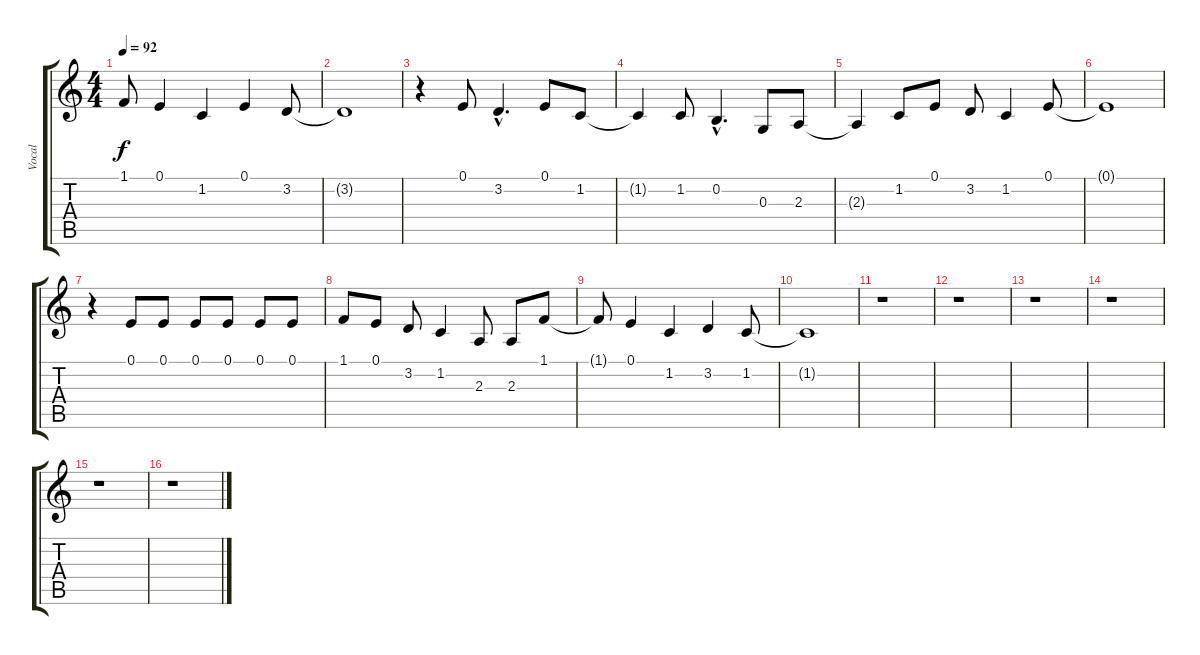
\track ("Vocal" "Vocal") {instrument stringensemble1}
\staff {score tabs}
\tuning (E4 B3 G3 D3 A2 E2) {hide}
\ts (4 4)
\tempo 92
\clef g2
\ks c
1.1{t}.8{dy f} 0.1.4 1.2.4 0.1.4 3.2.8 |
3.2{t}.1 |
r.4 0.1.8 3.2{hac}.4{d} 0.1.8 1.2.8 |
1.2{t}.4 1.2.8 0.2{hac}.4{d} 0.3.8 2.3.8 |
2.3{t}.4 1.2.8 0.1.8 3.2.8 1.2.4 0.1.8 |
0.1{t}.1 |
r.4 0.1.8 0.1.8 0.1.8 0.1.8 0.1.8 0.1.8 |
1.1.8 0.1.8 3.2.8 1.2.4 2.3.8 2.3.8 1.1.8 |
1.1{t}.8 0.1.4 1.2.4 3.2.4 1.2.8 |
1.2{t}.1 |
r.1 |
r.1 |
r.1 |
r.1 |
r.1 |
r.1
